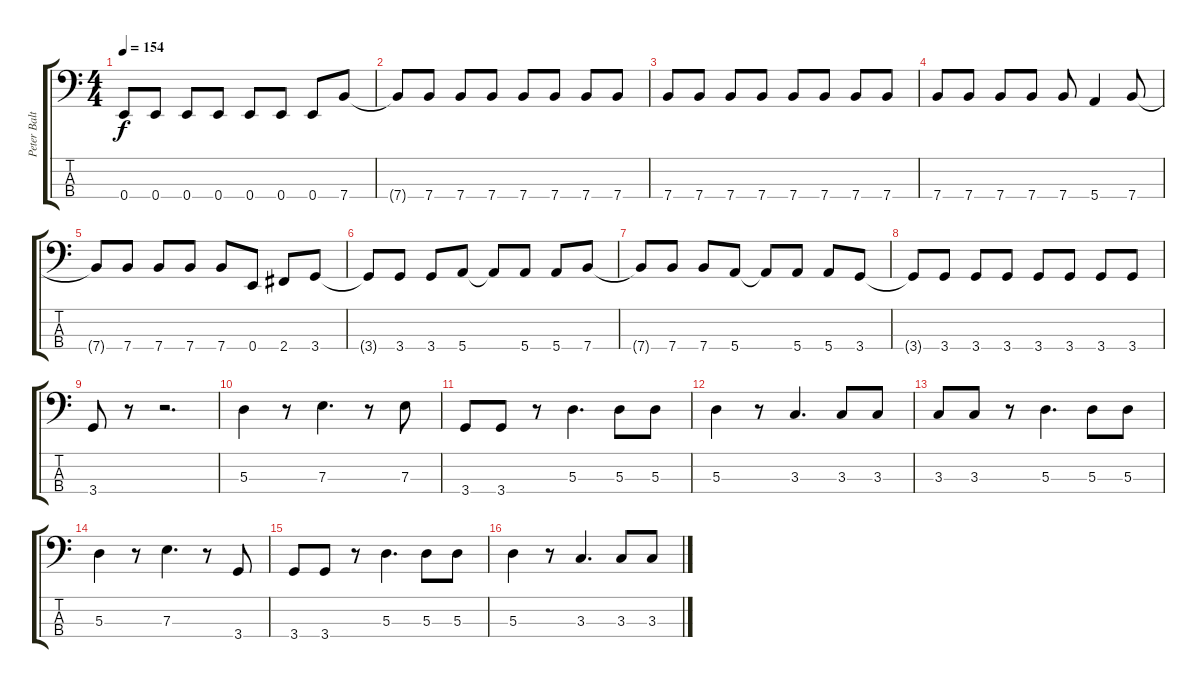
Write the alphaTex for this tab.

\track ("Peter Baltes" "Peter Balt") {instrument electricbassfinger}
\staff {score tabs}
\tuning (G2 D2 A1 E1) {hide}
\ts (4 4)
\tempo 154
\clef f4
\ks c
0.4.8{dy f} 0.4.8 0.4.8 0.4.8 0.4.8 0.4.8 0.4.8 7.4.8 |
7.4{t}.8 7.4.8 7.4.8 7.4.8 7.4.8 7.4.8 7.4.8 7.4.8 |
7.4.8 7.4.8 7.4.8 7.4.8 7.4.8 7.4.8 7.4.8 7.4.8 |
7.4.8 7.4.8 7.4.8 7.4.8 7.4.8 5.4.4 7.4.8 |
7.4{t}.8 7.4.8 7.4.8 7.4.8 7.4.8 0.4.8 2.4.8 3.4.8 |
3.4{t}.8 3.4.8 3.4.8 5.4.8 5.4{t}.8 5.4.8 5.4.8 7.4.8 |
7.4{t}.8 7.4.8 7.4.8 5.4.8 5.4{t}.8 5.4.8 5.4.8 3.4.8 |
3.4{t}.8 3.4.8 3.4.8 3.4.8 3.4.8 3.4.8 3.4.8 3.4.8 |
3.4.8 r.8 r.2{d} |
5.3.4 r.8 7.3.4{d} r.8 7.3.8 |
3.4.8 3.4.8 r.8 5.3.4{d} 5.3.8 5.3.8 |
5.3.4 r.8 3.3.4{d} 3.3.8 3.3.8 |
3.3.8 3.3.8 r.8 5.3.4{d} 5.3.8 5.3.8 |
5.3.4 r.8 7.3.4{d} r.8 3.4.8 |
3.4.8 3.4.8 r.8 5.3.4{d} 5.3.8 5.3.8 |
5.3.4 r.8 3.3.4{d} 3.3.8 3.3.8
